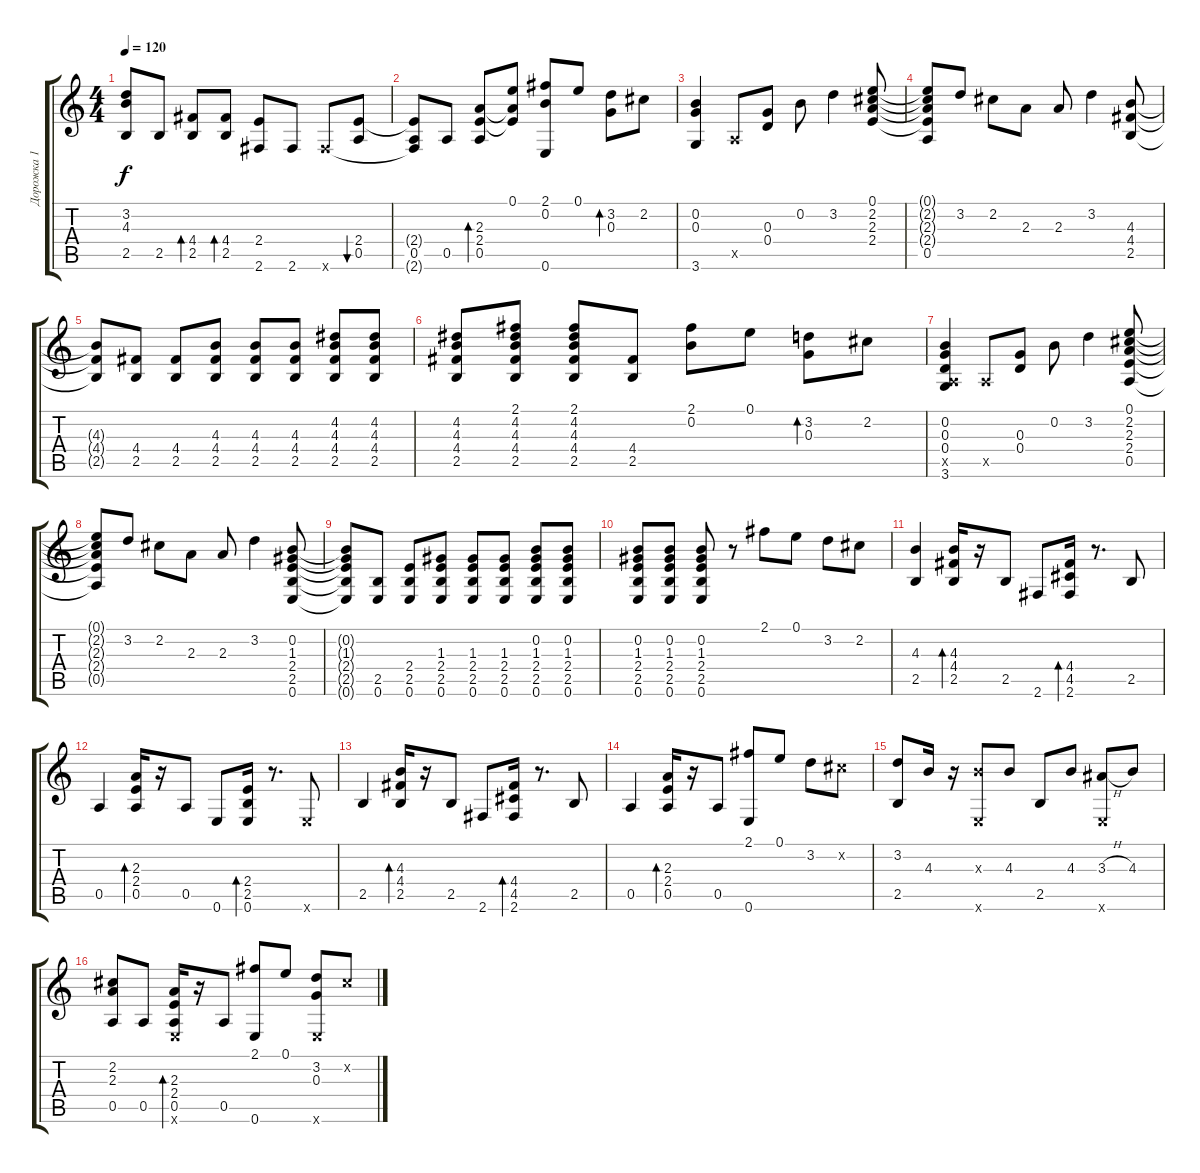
\track ("Дорожка 1" "Дорожка 1") {instrument acousticguitarsteel}
\staff {score tabs}
\tuning (E4 B3 G3 D3 A2 E2) {hide}
\ts (4 4)
\tempo 120
\clef g2
\ks c
(3.2 4.3 2.5).8{dy f} 2.5.8 (4.4 2.5).8{bd 30} (4.4 2.5).8{bd 30} (2.4 2.6).8 2.6.8 2.6{x}.8 (2.4 0.5).8{bu 30} |
(2.4{t} 0.5 2.6{t}).8 0.5.8 (2.3 2.4 0.5).8{bd 30} (0.1 2.3{t} 2.4{t}).8 (2.1 0.2 0.6).8 0.1.8 (3.2 0.3).8{bd 30} 2.2.8 |
(0.2 0.3 3.6).4 0.5{x}.8 (0.3 0.4).8 0.2.8 3.2.4 (0.1 2.2 2.3 2.4).8 |
(0.1{t} 2.2{t} 2.3{t} 2.4{t} 0.5).8 3.2.8 2.2.8 2.3.8 2.3.8 3.2.4 (4.3 4.4 2.5).8 |
(4.3{t} 4.4{t} 2.5{t}).8 (4.4 2.5).8 (4.4 2.5).8 (4.3 4.4 2.5).8 (4.3 4.4 2.5).8 (4.3 4.4 2.5).8 (4.2 4.3 4.4 2.5).8 (4.2 4.3 4.4 2.5).8 |
(4.2 4.3 4.4 2.5).8 (2.1 4.2 4.3 4.4 2.5).8 (2.1 4.2 4.3 4.4 2.5).8 (4.4 2.5).8 (2.1 0.2).8 0.1.8 (3.2 0.3).8{bd 30} 2.2.8 |
(0.2 0.3 0.4 0.5{x} 3.6).4 0.5{x}.8 (0.3 0.4).8 0.2.8 3.2.4 (0.1 2.2 2.3 2.4 0.5).8 |
(0.1{t} 2.2{t} 2.3{t} 2.4{t} 0.5{t}).8 3.2.8 2.2.8 2.3.8 2.3.8 3.2.4 (0.2 1.3 2.4 2.5 0.6).8 |
(0.2{t} 1.3{t} 2.4{t} 2.5{t} 0.6{t}).8 (2.5 0.6).8 (2.4 2.5 0.6).8 (1.3 2.4 2.5 0.6).8 (1.3 2.4 2.5 0.6).8 (1.3 2.4 2.5 0.6).8 (0.2 1.3 2.4 2.5 0.6).8 (0.2 1.3 2.4 2.5 0.6).8 |
(0.2 1.3 2.4 2.5 0.6).8 (0.2 1.3 2.4 2.5 0.6).8 (0.2 1.3 2.4 2.5 0.6).8 r.8 2.1.8 0.1.8 3.2.8 2.2.8 |
(4.3 2.5).4 (4.3 4.4 2.5).16{bd 30} r.16 2.5.8 2.6.8 (4.4 4.5 2.6).16{bd 30} r.8{d} 2.5.8 |
0.5.4 (2.3 2.4 0.5).16{bd 30} r.16 0.5.8 0.6.8 (2.4 2.5 0.6).16{bd 30} r.8{d} 0.6{x}.8 |
2.5.4 (4.3 4.4 2.5).16{bd 30} r.16 2.5.8 2.6.8 (4.4 4.5 2.6).16{bd 30} r.8{d} 2.5.8 |
0.5.4 (2.3 2.4 0.5).16{bd 30} r.16 0.5.8 (2.1 0.6).8 0.1.8 3.2.8 2.2{x}.8 |
(3.2 2.5).8 4.3.16 r.16 (4.3{x} 0.6{x}).8 4.3.8 2.5.8 4.3.8 (3.3{h} 0.6{x}).8 4.3.8 |
(2.2 2.3 0.5).8 0.5.8 (2.3 2.4 0.5 0.6{x}).16{bd 30} r.16 0.5.8 (2.1 0.6).8 0.1.8 (3.2 0.3 0.6{x}).8 2.2{x}.8
